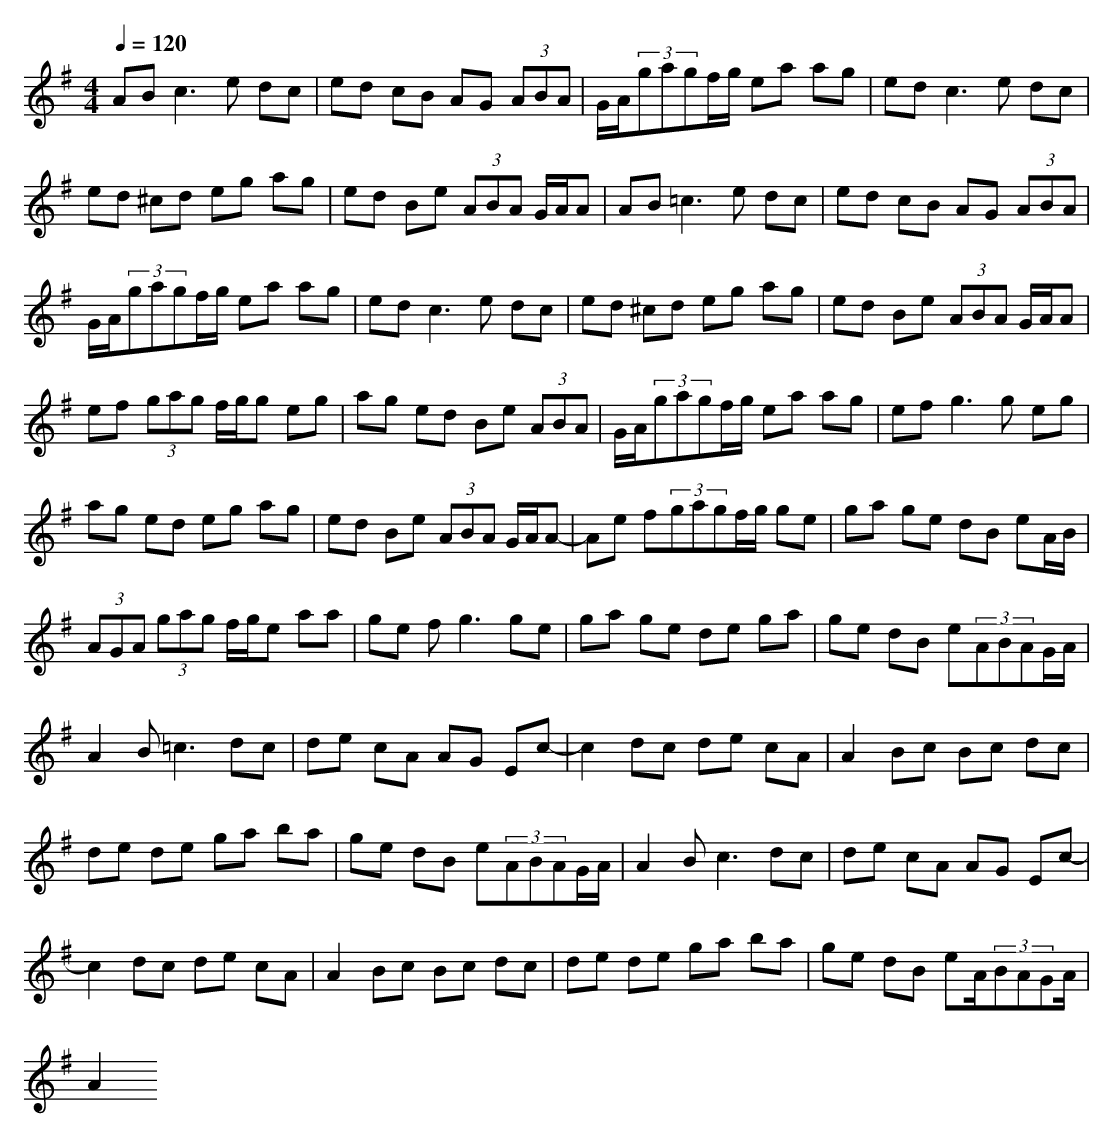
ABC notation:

X:1
T:
M: 4/4
L: 1/8
Q:1/4=120
K:G % 1 sharps
AB2<c2e dc|ed cB AG (3ABA|G/2A/2(3gagf/2g/2 ea ag|ed2<c2e dc|
ed ^cd eg ag|ed Be (3ABA G/2A/2A|AB2<=c2e dc|ed cB AG (3ABA|
G/2A/2(3gagf/2g/2 ea ag|ed2<c2e dc|ed ^cd eg ag|ed Be (3ABA G/2A/2A|
ef (3gag f/2g/2g eg|ag ed Be (3ABA|G/2A/2(3gagf/2g/2 ea ag|ef2<g2g eg|
ag ed eg ag|ed Be (3ABA G/2A/2A-|Ae f(3gagf/2g/2 ge|ga ge dB eA/2B/2|
(3AGA (3gag f/2g/2e aa|ge f2<g2 ge|ga ge de ga|ge dB e(3ABAG/2A/2|
A2 B2<=c2 dc|de cA AG Ec-|c2 dc de cA|A2 Bc Bc dc|
de de ga ba|ge dB e(3ABAG/2A/2|A2 B2<c2 dc|de cA AG Ec-|
c2 dc de cA|A2 Bc Bc dc|de de ga ba|ge dB eA/2(3BAGA/2|
A2
